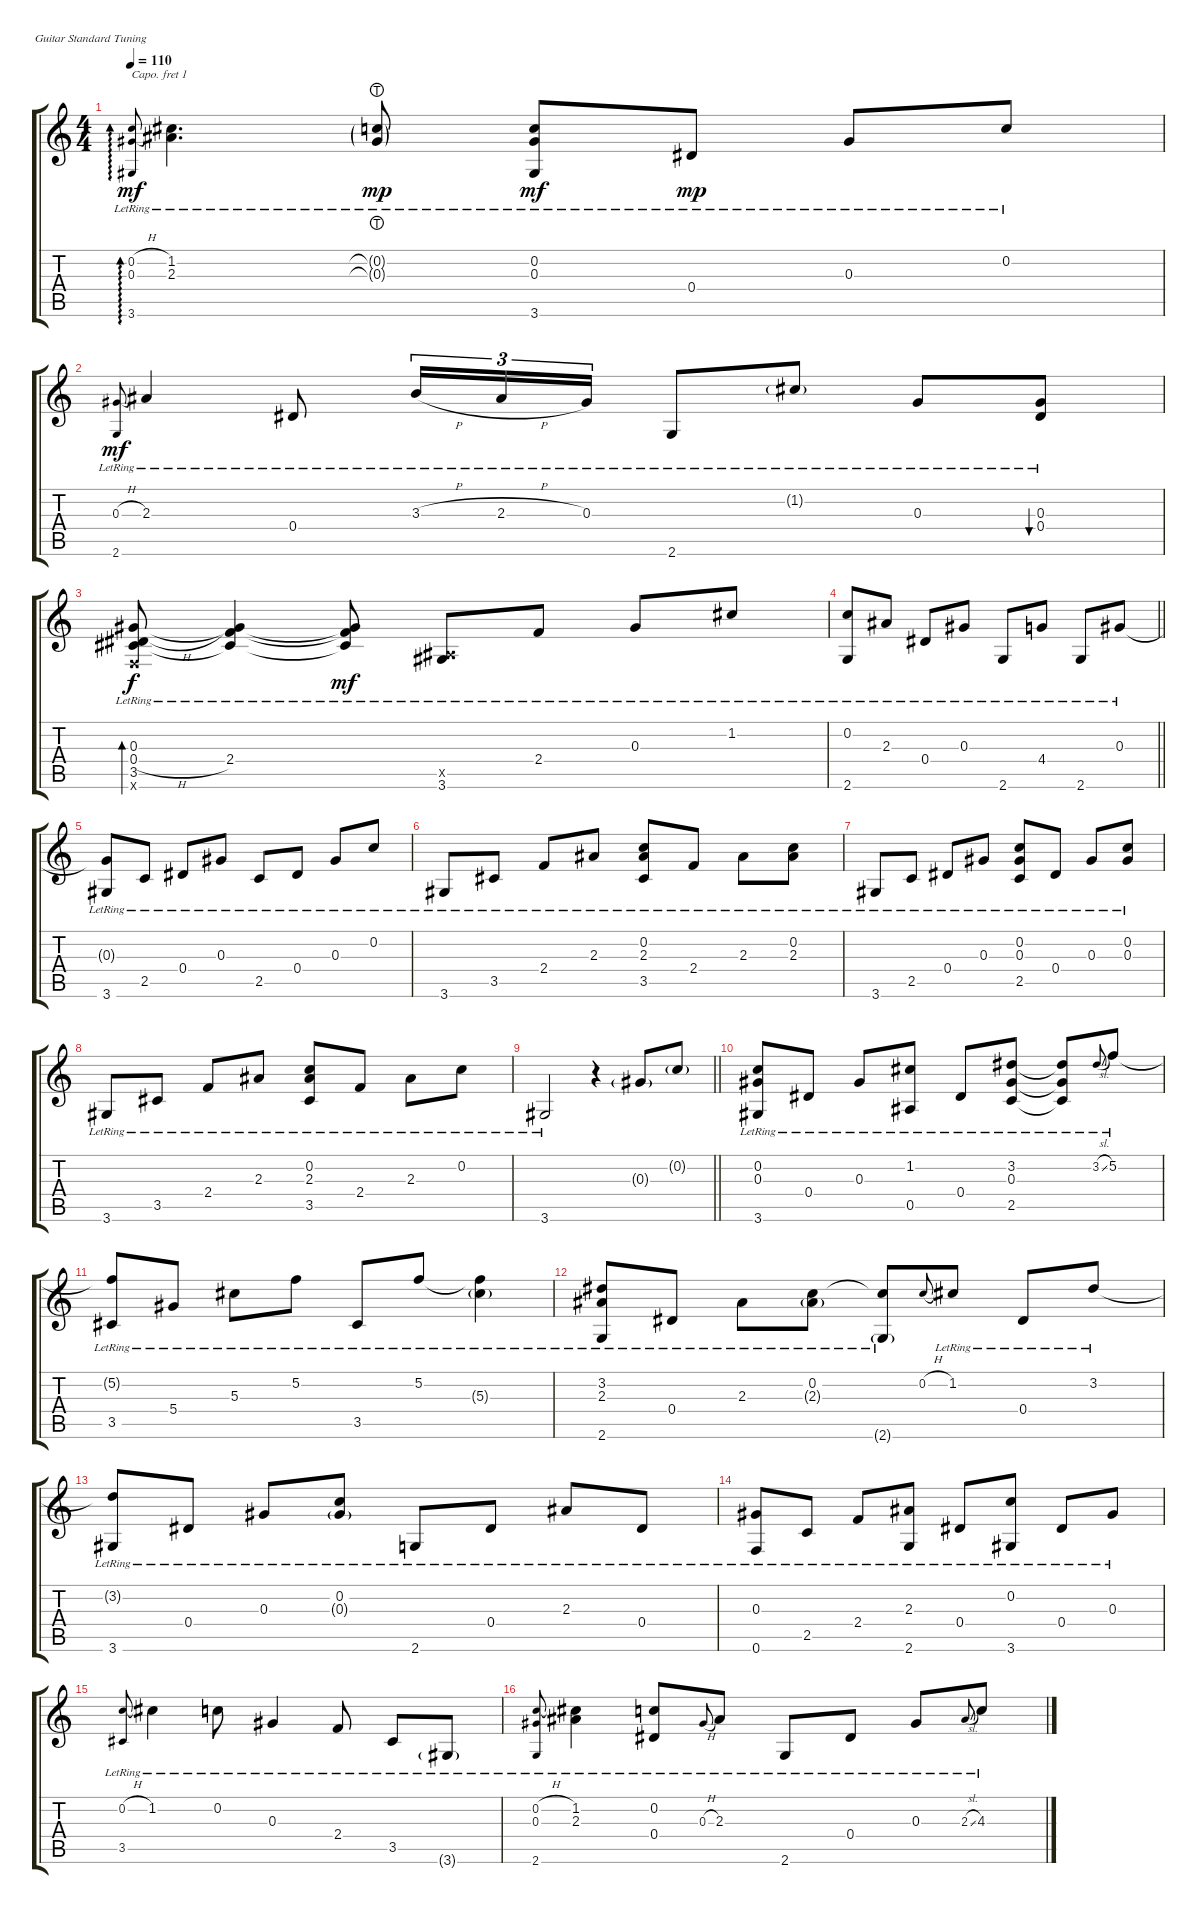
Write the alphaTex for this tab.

\bracketExtendMode groupsimilarinstruments
\firstSystemTrackNameOrientation horizontal
\otherSystemsTrackNameOrientation horizontal
\track "" {instrument acousticguitarnylon}
\staff {score tabs}
\capo 1
\tuning (E4 B3 G3 D3 A2 E2)
\ts (4 4)
\tempo 110
\clef g2
\ks c
(3.6{lr} 0.2{h lr} 0.3{h lr}).8{ad 0 gr onbeat dy mf} (1.2{lr} 2.3{lr}).4{d} (0.2{lht g lr} 0.3{lht g lr}).8{dy mp} (0.2{lr} 0.3{lr} 3.6{lr}).8{dy mf} 0.4{lr}.8{dy mp} 0.3{lr}.8 0.2{lr}.8 |
(0.3{h lr} 2.6{lr}).8{gr onbeat dy mf} 2.3{lr}.4 0.4{lr}.8 3.3{h lr}.16{tu (3 2)} 2.3{h lr}.16{tu (3 2)} 0.3{lr}.16{tu (3 2)} 2.6{lr}.8 1.2{g lr}.8 0.3{lr}.8 (0.3{lr} 0.4).8{bu 38} |
(3.5{lr} 0.4{h lr} 0.3{lr} 0.6{x}).8{bd 44 dy f} (2.4{lr} 3.5{lr t} 0.3{lr t}).4 (2.4{lr t} 3.5{lr t} 0.3{lr t}).8{dy mf} (3.6{lr} 0.5{x}).8 2.4{lr}.8 0.3{lr}.8 1.2{lr}.8 |
\barLineRight lightlight
(2.6{lr} 0.2{lr}).8 2.3{lr}.8 0.4{lr}.8 0.3{lr}.8 2.6{lr}.8 4.4{lr}.8 2.6{lr}.8 0.3{lr}.8 |
(3.6{lr} 0.3{lr t}).8 2.5{lr}.8 0.4{lr}.8 0.3{lr}.8 2.5{lr}.8 0.4{lr}.8 0.3{lr}.8 0.2{lr}.8 |
3.6{lr}.8 3.5{lr}.8 2.4{lr}.8 2.3{lr}.8 (0.2{lr} 2.3{lr} 3.5{lr}).8 2.4{lr}.8 2.3{lr}.8 (0.2{lr} 2.3).8 |
3.6{lr}.8 2.5{lr}.8 0.4{lr}.8 0.3{lr}.8 (2.5{lr} 0.2{lr} 0.3{lr}).8 0.4{lr}.8 0.3{lr}.8 (0.2{lr} 0.3).8 |
3.6{lr}.8 3.5{lr}.8 2.4{lr}.8 2.3{lr}.8 (0.2{lr} 2.3{lr} 3.5{lr}).8 2.4{lr}.8 2.3{lr}.8 0.2{lr}.8 |
\barLineRight lightlight
3.6{lr}.2 r.4 0.3{g}.8 0.2{g}.8 |
(0.2{lr} 0.3{lr} 3.6{lr}).8 0.4{lr}.8 0.3{lr}.8 (1.2{lr} 0.5{lr}).8 0.4{lr}.8 (3.2{lr} 0.3{lr} 2.5{lr}).8 (3.2{lr t} 0.3{lr t} 2.5{lr t}).8 3.2{sl lr}.8{gr onbeat} 5.2{lr}.8 |
(3.5{lr} 5.2{lr t}).8 5.4{lr}.8 5.3{lr}.8 5.2{lr}.8 3.5{lr}.8 5.2{lr}.8 (5.2{lr t} 5.3{g lr}).4 |
(3.2{lr} 2.6{lr} 2.3{lr}).8 0.4{lr}.8 2.3{lr}.8 (0.2{lr} 2.3{g lr}).8 (2.6{g lr} 0.2{lr t}).8 0.2{h}.8{gr onbeat} 1.2{lr}.8 0.4{lr}.8 3.2{lr}.8 |
(3.2{lr t} 3.6{lr}).8 0.4{lr}.8 0.3{lr}.8 (0.2{lr} 0.3{g lr}).8 2.6{lr}.8 0.4{lr}.8 2.3{lr}.8 0.4{lr}.8 |
(0.3{lr} 0.6{lr}).8 2.5{lr}.8 2.4{lr}.8 (2.3{lr} 2.6{lr}).8 0.4{lr}.8 (3.6{lr} 0.2{lr}).8 0.4{lr}.8 0.3{lr}.8 |
(3.5{lr} 0.2{h lr}).8{gr onbeat} 1.2{lr}.4 0.2{lr}.8 0.3{lr}.4 2.4{lr}.8 3.5{lr}.8 3.6{g lr}.8 |
(2.6{lr} 0.2{h lr} 0.3{lr}).8{gr onbeat} (1.2{lr} 2.3{lr}).4 (0.2{lr} 0.4{lr}).8 0.3{h lr}.8{gr onbeat} 2.3{lr}.8 2.6{lr}.8 0.4{lr}.8 0.3{lr}.8 2.3{sl lr}.8{gr onbeat} 4.3{lr}.8
